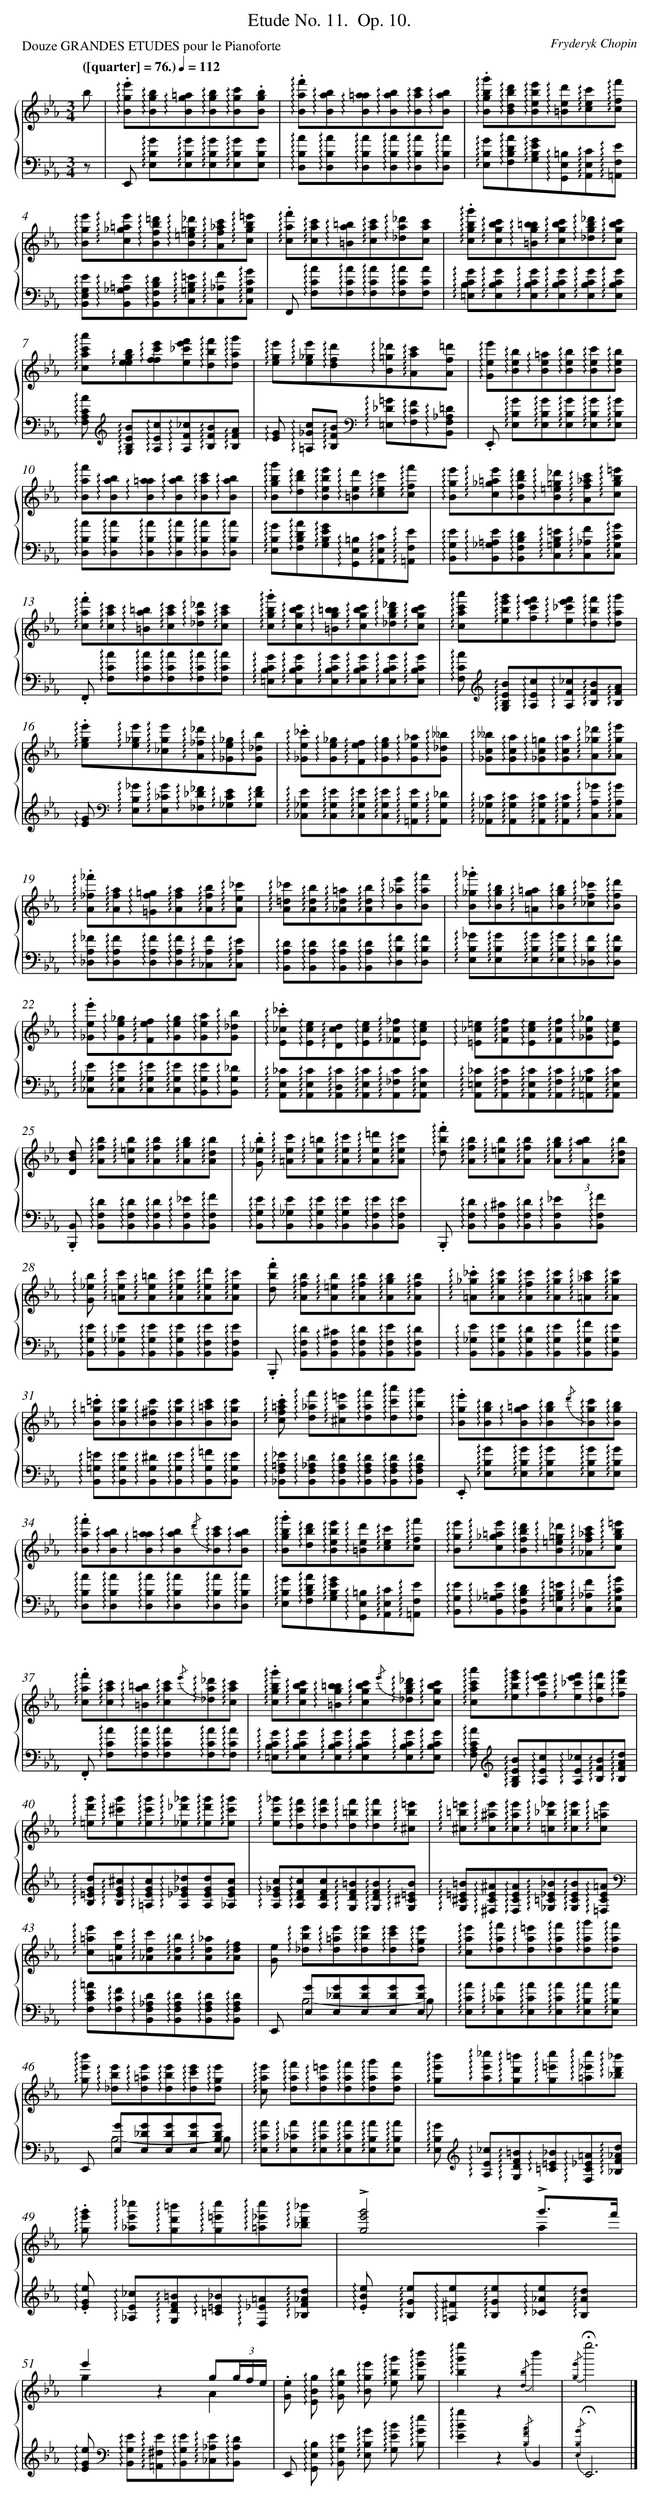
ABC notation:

X:1
T: Etude No. 11.	 Op. 10.
C: Fryderyk Chopin
L: 1/8
M: 3/4
P: Douze GRANDES ETUDES pour le Pianoforte
Q: "([quarter] = 76.)" 1/4=112
%%staves {1 2}
V: 1 clef=treble
V: 2 clef=bass
K: Eb
[V:1] b [I:setbarnb 1]|
[V:2] z |
[V:1] .!arpeggio![e'gB]!arpeggio![bgB]!arpeggio![=agB]!arpeggio![bgB]!arpeggio![c'gB].[bgB] |
[V:2] E,, !arpeggio![GB,E,]!arpeggio![GB,E,]!arpeggio![GB,E,]!arpeggio![GB,E,][GB,E,] |
[V:1] .!arpeggio![f'aB]!arpeggio![baB]!arpeggio![=aaB]!arpeggio![baB]!arpeggio![c'aB]!arpeggio![baB] |
[V:2] !arpeggio![AB,D,]!arpeggio![AB,D,]!arpeggio![AB,D,]!arpeggio![AB,D,]!arpeggio![AB,D,]!arpeggio![AB,D,] |
[V:1] .!arpeggio![g'bgB]!arpeggio![d'bdB]!arpeggio![e'beB]!arpeggio![d'e=B]!arpeggio![c'ec]!arpeggio![f'fc] |
[V:2] !arpeggio![GB,E,]!arpeggio![ADB,F,]!arpeggio![GEB,G,]!arpeggio![=B,E,G,,]!arpeggio![CE,A,,]!arpeggio![EF,=A,,] |
[V:1] !arpeggio![e'gB]!arpeggio![e'=a_gc]!arpeggio![=d'bfB]!arpeggio![_d'=g=eB]!arpeggio![c'_afA]!arpeggio![=e'bgc] |
[V:2] !arpeggio![EG,E,B,,]!arpeggio![E=A,_G,B,,]!arpeggio![DB,F,B,,]!arpeggio![=EB,=G,C,]!arpeggio![F_A,C,]!arpeggio![GCG,C,] |
[V:1] .!arpeggio![f'ac]!arpeggio![c'ac]!arpeggio![=ba=B]!arpeggio![c'ac]!arpeggio![_d'a_d][c'ac] |
[V:2] F,, !arpeggio![ACF,]!arpeggio![ACF,]!arpeggio![ACF,]!arpeggio![ACF,][ACF,] |
[V:1] .!arpeggio![g'bgc]!arpeggio![c'bgc]!arpeggio![=bbg=B]!arpeggio![c'bgc]!arpeggio![_d'bg_d]!arpeggio![c'bgc] |
[V:2] !arpeggio![GCB,=E,]!arpeggio![GCB,E,]!arpeggio![GCB,E,]!arpeggio![GCB,E,]!arpeggio![GCB,E,]!arpeggio![GCB,E,] |
[V:1] !arpeggio![a'c'ac]!arpeggio![ebge]!arpeggio![e'c'ff][f'e'_c'e]!arpeggio![f'bd]!arpeggio![g'ad] |
[V:2] !arpeggio![ACA,F,][K:clef=treble] !arpeggio![BEB,G,]!arpeggio![cEA,]!arpeggio![_cFA,]!arpeggio![BFB,]!arpeggio![AFB,] |
[V:1] !arpeggio![e'ge]!arpeggio![e'_ge]!arpeggio![d'fd]!arpeggio![_d'=gB]!arpeggio![c'aA][=d'fA] |
[V:2] !arpeggio![GE] !arpeggio![c_G=A,]!arpeggio![BFB,][K:clef=bass] !arpeggio![=G_D=E,]!arpeggio![FCF,]!arpeggio![=D_A,F,B,,] |
[V:1] !arpeggio![e'eG]!arpeggio![beB]!arpeggio![=aeB]!arpeggio![beB]!arpeggio![c'eB]!arpeggio![beB] |
[V:2] .E,, !arpeggio![GB,E,]!arpeggio![GB,E,]!arpeggio![GB,E,]!arpeggio![GB,E,]!arpeggio![GB,E,] |
[V:1] !arpeggio![f'aB]!arpeggio![baB]!arpeggio![=aaB]!arpeggio![baB]!arpeggio![c'aB]!arpeggio![baB] |
[V:2] !arpeggio![AB,D,]!arpeggio![AB,D,]!arpeggio![AB,D,]!arpeggio![AB,D,]!arpeggio![AB,D,]!arpeggio![AB,D,] |
[V:1] !arpeggio![g'bgB]!arpeggio![d'bd]!arpeggio![e'beB]!arpeggio![d'e=B]!arpeggio![c'ec]!arpeggio![f'fc] |
[V:2] !arpeggio![GB,E,]!arpeggio![ADB,F,]!arpeggio![GEB,G,]!arpeggio![=B,E,G,,]!arpeggio![CE,A,,]!arpeggio![EF,=A,,] |
[V:1] !arpeggio![e'gB]!arpeggio![e'=a_gc]!arpeggio![d'bfB]!arpeggio![_d'=g=eB]!arpeggio![c'_afA]!arpeggio![=e'bgc] |
[V:2] !arpeggio![EG,B,,]!arpeggio![E=A,_G,B,,]!arpeggio![DB,F,B,,]!arpeggio![=EB,=G,C,]!arpeggio![F_A,C,]!arpeggio![GCG,C,] |
[V:1] .!arpeggio![f'ac]!arpeggio![c'ac]!arpeggio![=ba=B]!arpeggio![c'ac]!arpeggio![_d'a_d]!arpeggio![c'ac] |
[V:2] .F,, !arpeggio![ACF,]!arpeggio![ACF,]!arpeggio![ACF,]!arpeggio![ACF,]!arpeggio![ACF,] |
[V:1] .!arpeggio![g'bgc]!arpeggio![c'bgc]!arpeggio![=bbg=B]!arpeggio![c'bgc]!arpeggio![_d'bg_d]!arpeggio![c'bgc] |
[V:2] !arpeggio![GCB,=E,]!arpeggio![GCB,E,]!arpeggio![GCB,E,]!arpeggio![GCB,E,]!arpeggio![GCB,E,]!arpeggio![GCB,E,] |
[V:1] !arpeggio![a'c'ac]!arpeggio![g'e'be]!arpeggio![f'e'c'f]!arpeggio![f'e'_c'e]!arpeggio![f'bd]!arpeggio![g'ad] |
[V:2] !arpeggio![ACF,][K:clef=treble] !arpeggio![BEB,G,]!arpeggio![cEA,]!arpeggio![_cFA,]!arpeggio![BFB,]!arpeggio![AFB,] |
[V:1] .!arpeggio![e'ge]!arpeggio![e'_ge]!arpeggio![e'g_c]!arpeggio![_d'_fA]!arpeggio![_ge_G]!arpeggio![b_dG] |
[V:2] !arpeggio![GE][K:clef=bass] !arpeggio![_GB,E,]!arpeggio![G_CE,]!arpeggio![_F_D_F,]!arpeggio![EC_G,]!arpeggio![FDG,] |
[V:1] .!arpeggio![_c'e_G]!arpeggio![_geG]!arpeggio![feF]!arpeggio![geG]!arpeggio![_aeG]!arpeggio![__b_dG] |
[V:2] !arpeggio![E_G,_C,]!arpeggio![EG,C,]!arpeggio![EG,C,]!arpeggio![EG,C,]!arpeggio![EG,=A,,]!arpeggio![_DG,A,,] |
[V:1] !arpeggio![__bc_G]!arpeggio![acG]!arpeggio![=gc_G]!arpeggio![acG]!arpeggio![_d'_gA]!arpeggio![e'gA] |
[V:2] !arpeggio![C_G,_A,,]!arpeggio![CG,A,,]!arpeggio![CG,A,,]!arpeggio![CG,A,,]!arpeggio![_GA,C,]!arpeggio![GA,C,] |
[V:1] .!arpeggio![_f'_fA]!arpeggio![afA]!arpeggio![=gf=G]!arpeggio![afA]!arpeggio![bfA]!arpeggio![_c'eA] |
[V:2] !arpeggio![_FA,_D,]!arpeggio![FA,D,]!arpeggio![FA,D,]!arpeggio![FA,D,]!arpeggio![FA,_C,]!arpeggio![EA,C,] |
[V:1] !arpeggio![_c'=dA]!arpeggio![bdA]!arpeggio![=ad_A]!arpeggio![bdA]!arpeggio![e'_aB]!arpeggio![f'aB] |
[V:2] !arpeggio![DA,B,,]!arpeggio![DA,B,,]!arpeggio![DA,B,,]!arpeggio![DA,B,,]!arpeggio![FB,D,]!arpeggio![FB,D,] |
[V:1] .!arpeggio![_g'_gB]!arpeggio![bgB]!arpeggio![=ag=A]!arpeggio![bgB]!arpeggio![_c'f_c]!arpeggio![d'fB] |
[V:2] !arpeggio![_GB,E,]!arpeggio![GB,E,]!arpeggio![GB,E,]!arpeggio![GB,E,]!arpeggio![FB,_D,]!arpeggio![FB,D,] |
[V:1] .!arpeggio![e'e_G]!arpeggio![_geG]!arpeggio![feF]!arpeggio![geG]!arpeggio![aeG]!arpeggio![b_dG] |
[V:2] !arpeggio![E_G,_C,]!arpeggio![EG,C,]!arpeggio![EG,C,]!arpeggio![EG,C,]!arpeggio![EG,B,,]!arpeggio![_DG,B,,] |
[V:1] .!arpeggio![_c'_cE]!arpeggio![ecE]!arpeggio![dcD]!arpeggio![ecE]!arpeggio![_fc_F]!arpeggio![ecE] |
[V:2] !arpeggio![_CE,A,,]!arpeggio![CE,A,,]!arpeggio![CD,A,,]!arpeggio![CE,A,,]!arpeggio![C_F,A,,]!arpeggio![CE,A,,] |
[V:1] !arpeggio![=e_c=E]!arpeggio![fcF]!arpeggio![ecE]!arpeggio![fcF]!arpeggio![_gc_G]!arpeggio![ecE] |
[V:2] !arpeggio![_C=E,A,,]!arpeggio![CF,A,,]!arpeggio![CE,A,,]!arpeggio![CF,A,,]!arpeggio![C_G,=A,,]!arpeggio![CE,A,,] |
[V:1] [dBD] !arpeggio![bfA]!arpeggio![b=eA]!arpeggio![bfA]!arpeggio![bgA]!arpeggio![bdA] |
[V:2] .[B,,B,,,] !arpeggio![DF,B,,]!arpeggio![DF,B,,]!arpeggio![DF,B,,]!arpeggio![_EF,B,,]!arpeggio![FF,B,,] |
[V:1] .!arpeggio![b_eG] !arpeggio![c'e=A]!arpeggio![=beA]!arpeggio![c'eA]!arpeggio![=d'eA]!arpeggio![c'eA] |
[V:2] !arpeggio![EG,B,,]!arpeggio![E_G,B,,]!arpeggio![EG,B,,]!arpeggio![EG,B,,]!arpeggio![EF,B,,]!arpeggio![EF,B,,] |
[V:1] .!arpeggio![f'bd] !arpeggio![bfA]!arpeggio![b=eA]!arpeggio![bfA] (3!arpeggio![bgA]!arpeggio![baA]!arpeggio![bdA] |
[V:2] .B,,, !arpeggio![DF,B,,]!arpeggio![^CF,B,,]!arpeggio![DF,B,,]!arpeggio![_EF,B,,]!arpeggio![FF,B,,] |
[V:1] !arpeggio![b_eG] !arpeggio![c'e=A]!arpeggio![=beA]!arpeggio![c'eA]!arpeggio![d'eA]!arpeggio![c'eA] |
[V:2] !arpeggio![EG,B,,]!arpeggio![E_G,B,,]!arpeggio![EG,B,,]!arpeggio![EG,B,,]!arpeggio![EF,B,,]!arpeggio![EF,B,,] |
[V:1] .[f'bd] !arpeggio![bfA]!arpeggio![b=eA]!arpeggio![bfA]!arpeggio![bgA]!arpeggio![bfA] |
[V:2] .B,,, !arpeggio![DF,B,,]!arpeggio![^CF,B,,]!arpeggio![DF,B,,]!arpeggio![EF,B,,]!arpeggio![DF,B,,] |
[V:1] .!arpeggio![_c'_g=A]!arpeggio![c'gA]!arpeggio![c'fA]!arpeggio![c'gA]!arpeggio![c'_a=A]!arpeggio![c'gA] |
[V:2] !arpeggio![E_G,B,,]!arpeggio![EG,B,,]!arpeggio![DG,B,,]!arpeggio![EG,B,,]!arpeggio![FG,B,,]!arpeggio![EG,B,,] |
[V:1] .!arpeggio![=c'=gB]!arpeggio![c'gB]!arpeggio![c'^fB]!arpeggio![c'gB]!arpeggio![c'=aB]!arpeggio![c'gB] |
[V:2] !arpeggio![=E=G,B,,]!arpeggio![EG,B,,]!arpeggio![^DG,B,,]!arpeggio![EG,B,,]!arpeggio![=FG,B,,]!arpeggio![EG,B,,] |
[V:1] .!arpeggio![c'=afc] !arpeggio![f'_ad]!arpeggio![=e'a^c]!arpeggio![f'ad]!arpeggio![a'c'd]!arpeggio![g'bd] |
[V:2] !arpeggio![_E=A,F,_B,,]!arpeggio![D_A,F,B,,]!arpeggio![DA,F,B,,]!arpeggio![DA,F,B,,]!arpeggio![DA,F,B,,]!arpeggio![DA,F,B,,] |
[V:1] .!arpeggio![e'gB]!arpeggio![bgB]!arpeggio![=agB]!arpeggio![bgB]{/d'}!arpeggio![c'gB]!arpeggio![bgB] |
[V:2] .E,, !arpeggio![GB,E,]!arpeggio![GB,E,]!arpeggio![GB,E,]!arpeggio![GB,E,]!arpeggio![GB,E,] |
[V:1] .!arpeggio![f'aB]!arpeggio![baB]!arpeggio![=aaB]!arpeggio![baB]{/d'}!arpeggio![c'aB]!arpeggio![baB] |
[V:2] !arpeggio![AB,D,]!arpeggio![AB,D,]!arpeggio![AB,D,]!arpeggio![AB,D,]!arpeggio![AB,D,]!arpeggio![AB,D,] |
[V:1] .!arpeggio![g'bgB]!arpeggio![d'bd]!arpeggio![e'beB]!arpeggio![d'e=B]!arpeggio![c'ec]!arpeggio![f'fc] |
[V:2] !arpeggio![GB,E,]!arpeggio![ADB,F,]!arpeggio![GEB,G,]!arpeggio![=B,E,G,,]!arpeggio![CE,A,,]!arpeggio![EF,=A,,] |
[V:1] !arpeggio![e'gB]!arpeggio![e'=a_gc]!arpeggio![d'bfB]!arpeggio![_d'=g=eB]!arpeggio![c'_af_A]!arpeggio![=e'bgc] |
[V:2] !arpeggio![EG,B,,]!arpeggio![E=A,_G,B,,]!arpeggio![DB,F,B,,]!arpeggio![=EB,=G,C,]!arpeggio![F_A,C,]!arpeggio![GCG,C,] |
[V:1] .!arpeggio![f'ac]!arpeggio![c'ac]!arpeggio![=ba=B]!arpeggio![c'ac]{/e'}!arpeggio![_d'a_d]!arpeggio![c'ac] |
[V:2] .F,, !arpeggio![ACF,]!arpeggio![ACF,]!arpeggio![ACF,]!arpeggio![ACF,]!arpeggio![ACF,] |
[V:1] .!arpeggio![g'bgc]!arpeggio![c'bgc]!arpeggio![=bbg=B]!arpeggio![c'bgc]{/e'}!arpeggio![_d'bg_d]!arpeggio![c'bgc] |
[V:2] !arpeggio![GCB,=E,]!arpeggio![GCB,E,]!arpeggio![GCB,E,]!arpeggio![GCB,E,]!arpeggio![GCB,E,]!arpeggio![GCB,E,] |
[V:1] !arpeggio![a'c'ac]!arpeggio![g'e'be]!arpeggio![f'e'c'f]!arpeggio![f'e'_c'e]!arpeggio![f'bd]!arpeggio![g'd'f] |
[V:2] !arpeggio![ACA,F,][K:clef=treble] !arpeggio![BEB,G,]!arpeggio![cEA,]!arpeggio![_cEA,]!arpeggio![BFB,]!arpeggio![dAFB,] |
[V:1] !arpeggio![g'd'=e]!arpeggio![g'^c'e]!arpeggio![g'c'e]!arpeggio![_g'_d'_e]!arpeggio![g'd'e]!arpeggio![g'c'e] |
[V:2] !arpeggio![dG=EB,]!arpeggio![^cGEB,]!arpeggio![cGE=A,]!arpeggio![_d_G_EA,][dGEA,][cGE_A,] |
[V:1] !arpeggio![_g'c'e]!arpeggio![f'c'd]!arpeggio![f'c'd]!arpeggio![f'=bd]!arpeggio![f'bd]!arpeggio![=e'b^c] |
[V:2] !arpeggio![c_GEA,]!arpeggio![cFDA,][cFDA,]!arpeggio![=BFDG,]!arpeggio![BFDG,]!arpeggio![B=E^CG,] |
[V:1] !arpeggio![=e'=b^c]!arpeggio![e'^ac]!arpeggio![e'ac]!arpeggio![_e'_b=c]!arpeggio![e'bc]!arpeggio![e'=ac] |
[V:2] !arpeggio![=B=E^CG,]!arpeggio![^AEC^F,]!arpeggio![AECF,]!arpeggio![_B_E=C_G,]!arpeggio![BECG,]!arpeggio![=AEC=F,][K:clef=bass] |
[V:1] !arpeggio![e'=ac][c'e=A]!arpeggio![c'd_A]!arpeggio![bdA]!arpeggio![_adA]!arpeggio![fdA] |
[V:2] !arpeggio![=AECF,]!arpeggio![FCF,]!arpeggio![D_A,F,B,,]!arpeggio![DA,F,B,,]!arpeggio![DA,F,B,,]!arpeggio![DA,F,B,,] |
[V:1] [eG] !arpeggio![e'b_d]!arpeggio![e'=ad]!arpeggio![e'bd]!arpeggio![e'c'd]!arpeggio![e'gd] |
[V:2] E,, [GE,][G_DE,][GDE,][GDE,][GDE,] & xB,4-B, |
[V:1] !arpeggio![e'ac]!arpeggio![f'ad]!arpeggio![=e'ad]!arpeggio![f'ad]!arpeggio![g'ad]!arpeggio![f'ad] |
[V:2] !arpeggio![ACE,]!arpeggio![A_CE,]!arpeggio![ACE,]!arpeggio![ACE,]!arpeggio![AB,E,]!arpeggio![AB,E,] |
[V:1] !arpeggio![b'e'g] !arpeggio![e'b_d]!arpeggio![e'=ad]!arpeggio![e'bd]!arpeggio![e'c'd]!arpeggio![e'gd] |
[V:2] E,, [GE,][G_DE,][GDE,][GDE,][GDB,E,] & xB,4-B, |
[V:1] !arpeggio![e'ac] !arpeggio![f'ad]!arpeggio![=e'ad]!arpeggio![f'ad]!arpeggio![g'ad][f'ad] |
[V:2] !arpeggio![ACE,]!arpeggio![A_CE,]!arpeggio![ACE,]!arpeggio![ACE,]!arpeggio![AB,E,]!arpeggio![AB,E,] |
[V:1] !arpeggio![b'e'g]!arpeggio![_c''e'a]!arpeggio![=b'd'g]!arpeggio![c''=e'g]!arpeggio![c''_e'=a]!arpeggio![_b'd'_b] |
[V:2] !arpeggio![GB,E,][K:clef=treble] !arpeggio![_cEA,]!arpeggio![=BFDG,]!arpeggio![_B=E=C]!arpeggio![=A_ECF,]!arpeggio![d_AF_B,] |
[V:1] .!arpeggio![g'e'g] !arpeggio![_c''e'_a]!arpeggio![=b'd'g]!arpeggio![c''=e'g]!arpeggio![c''_e'=a]!arpeggio![_b'd'_b] |
[V:2] .!arpeggio![eGE] !arpeggio![_cE_A,]!arpeggio![=BFDG,]!arpeggio![_B=E=C]!arpeggio![=A_EF,]!arpeggio![d_AF_B,] |
[V:1] !accent![g'4e'4g4]!accent!g'3/f'/ & x4a2 |
[V:2] .!arpeggio![eBE] !arpeggio![eGB,]!arpeggio![e^F=A,]!arpeggio![eGB,]!arpeggio![e_A_C]!arpeggio![dAB,] |
[V:1] e'2x2g(3g/f/e/ & g2z2A2 |
[V:2] !arpeggio![eGE][K:clef=bass] !arpeggio![EG,B,,]!arpeggio![E^F,=A,,]!arpeggio![EG,B,,]!arpeggio![E_A,_C,]!arpeggio![DA,B,,] |
[V:1] .[eG] !arpeggio![gBE] !arpeggio![beG] !arpeggio![e'gB] !arpeggio![g'be] !arpeggio![b'e'g] |
[V:2] E,, !arpeggio![B,E,G,,] !arpeggio![EG,B,,] !arpeggio![GB,E,] !arpeggio![BEG,] !arpeggio![eGB,] |
[V:1] !arpeggio![e''2g'2b2]z2{/[bd]}b'2 |
[V:2] !arpeggio![g2B2E2]z2{/[AFB,]}B,,2 |
[V:1] {/[e'g]}!fermata!e''6 |]
[V:2] {/[GB,E,]}!fermata!E,,6 |]
